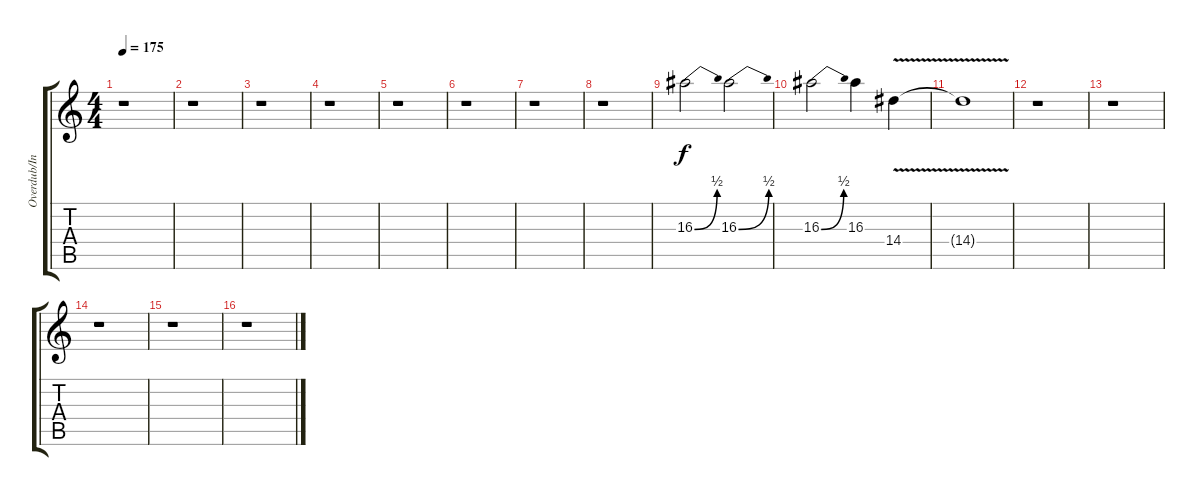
\track ("Overdub/Interlude" "Overdub/In") {instrument overdrivenguitar}
\staff {score tabs}
\tuning (Eb4 Bb3 Gb3 Db3 Ab2 Db2) {hide}
\ts (4 4)
\tempo 175
\clef g2
\ks c
r.1{dy f} |
r.1 |
r.1 |
r.1 |
r.1 |
r.1 |
r.1 |
r.1 |
16.3{be (bend 0 0 60 2)}.2 16.3{be (bend 0 0 60 2)}.2 |
16.3{be (bend 0 0 60 2)}.2 16.3.4 14.4{v}.4 |
14.4{t}.1 |
r.1 |
r.1 |
r.1 |
r.1 |
r.1
